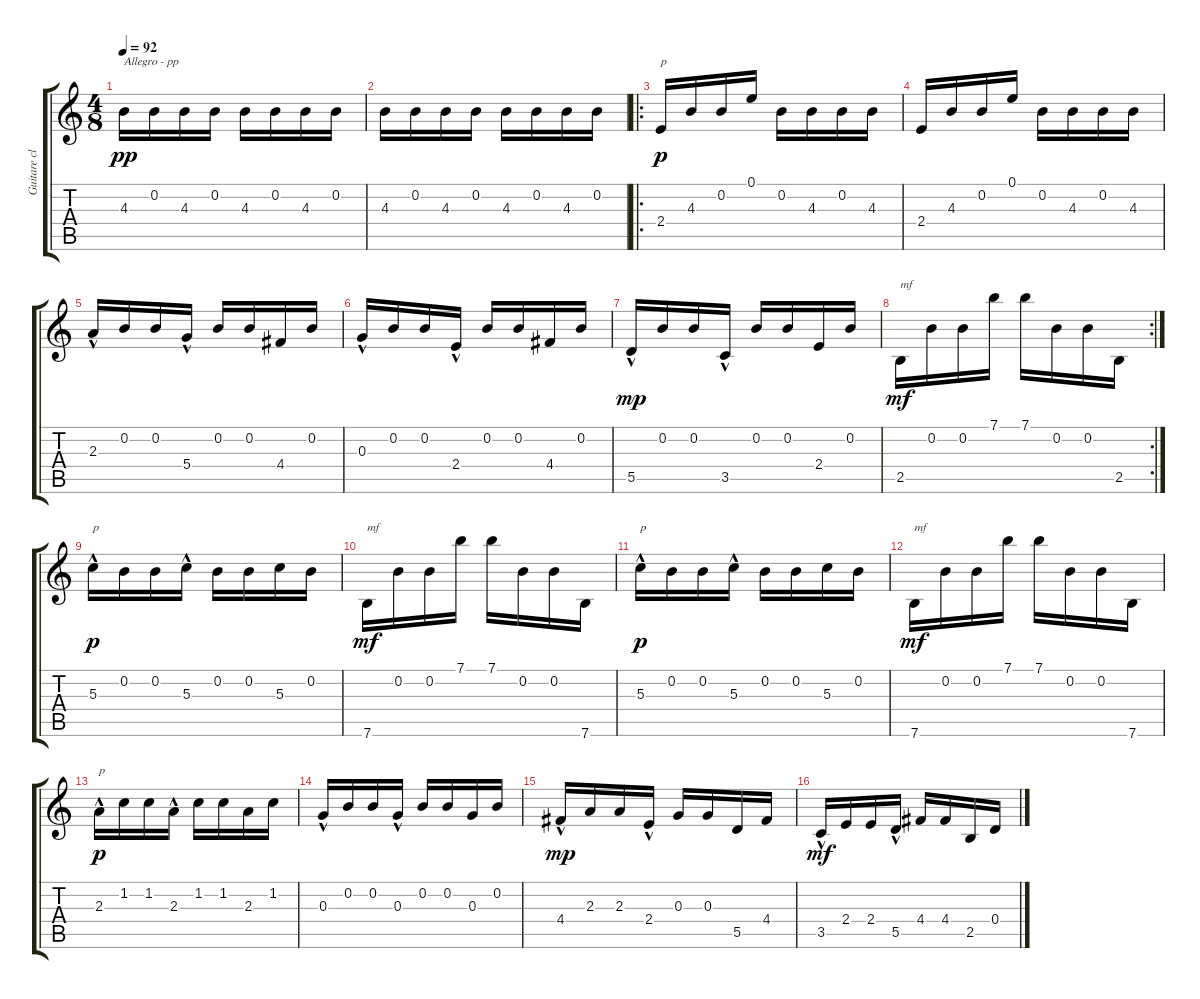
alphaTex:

\track ("Guitare classique" "Guitare cl") {instrument acousticguitarnylon}
\staff {score tabs}
\tuning (E4 B3 G3 D3 A2 E2) {hide}
\ts (4 8)
\tempo 92
\clef g2
\ks c
4.3.16{txt "Allegro - pp" dy pp instrument acousticguitarnylon} 0.2.16 4.3.16 0.2.16 4.3.16 0.2.16 4.3.16 0.2.16 |
4.3.16 0.2.16 4.3.16 0.2.16 4.3.16 0.2.16 4.3.16 0.2.16 |
\ro
2.4.16{txt "p" dy p} 4.3.16 0.2.16 0.1.16 0.2.16 4.3.16 0.2.16 4.3.16 |
2.4.16 4.3.16 0.2.16 0.1.16 0.2.16 4.3.16 0.2.16 4.3.16 |
2.3{hac}.16 0.2.16 0.2.16 5.4{hac}.16 0.2.16 0.2.16 4.4.16 0.2.16 |
0.3{hac}.16 0.2.16 0.2.16 2.4{hac}.16 0.2.16 0.2.16 4.4.16 0.2.16 |
5.5{hac}.16{dy mp} 0.2.16 0.2.16 3.5{hac}.16 0.2.16 0.2.16 2.4.16 0.2.16 |
\rc 2
2.5.16{txt "mf" dy mf} 0.2.16 0.2.16 7.1.16 7.1.16 0.2.16 0.2.16 2.5.16 |
5.3{hac}.16{txt "p" dy p} 0.2.16 0.2.16 5.3{hac}.16 0.2.16 0.2.16 5.3.16 0.2.16 |
7.6.16{txt "mf" dy mf} 0.2.16 0.2.16 7.1.16 7.1.16 0.2.16 0.2.16 7.6.16 |
5.3{hac}.16{txt "p" dy p} 0.2.16 0.2.16 5.3{hac}.16 0.2.16 0.2.16 5.3.16 0.2.16 |
7.6.16{txt "mf" dy mf} 0.2.16 0.2.16 7.1.16 7.1.16 0.2.16 0.2.16 7.6.16 |
2.3{hac}.16{txt "p" dy p} 1.2.16 1.2.16 2.3{hac}.16 1.2.16 1.2.16 2.3.16 1.2.16 |
0.3{hac}.16 0.2.16 0.2.16 0.3{hac}.16 0.2.16 0.2.16 0.3.16 0.2.16 |
4.4{hac}.16{dy mp} 2.3.16 2.3.16 2.4{hac}.16 0.3.16 0.3.16 5.5.16 4.4.16 |
3.5{hac}.16{dy mf} 2.4.16 2.4.16 5.5{hac}.16 4.4.16 4.4.16 2.5.16 0.4.16
